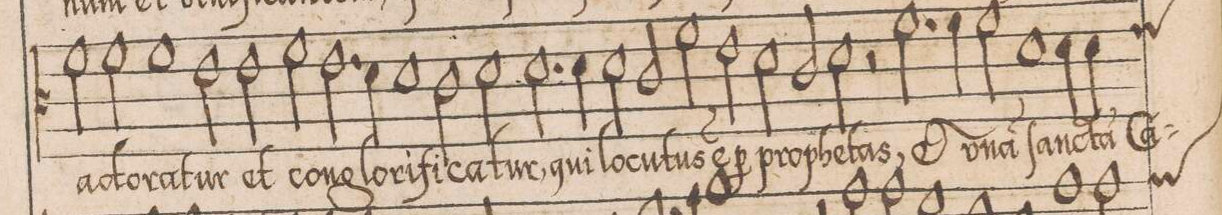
**kern	**text
*I"CANTVS	*
*clefC3	*
*k[]	*
*met(C|)	*
*M2/1	*
2f\	a-
2f\	-do-
1f\	-ra-
=112-	=112-
2e\	-tur
2e\	(et)
2f\	co(n)-
2.e\	-glo-
=113-	=113-
4d\	-ri-
1d\	-fi-
*custos:d	*
2c\	-ca-
=114-	=114-
2d\	-tur
2.d\	q(ui)
4d\	lo-
2d\	-qu-
=115-	=115-
2c\	-tus
2f\	e(st)
2e\	per
2d\	p(ro)-
=116-	=116-
2c\	-phe-
2d\	-tas
2r	.
2.f\	(et)
=117-	=117-
4f\	u-
2f\	-na(m)
1d\	ſ(an)c-
=118-	=118-
4d\	-tam
4d\	cha-
*-	*-
